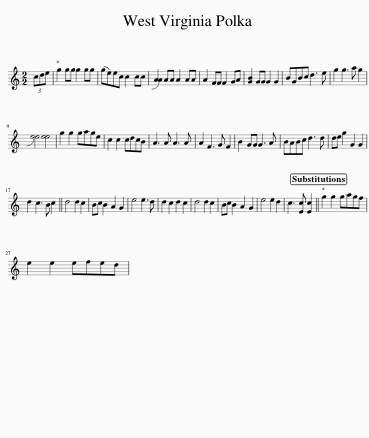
X:1
L:1/8
M:2/2
I:linebreak $
K:C
V:1 treble
V:1
 (3cde | g2 gg g2 gg | (ge)ec c2 cc | !slide![AA]2 AA A2 AA | A2 FF F2 GA | %5
 [GB]2 GG G2 G2 | BGBc d3 e | g2 g3 a g2 |$ !slide![ee]4 [ee]4 | g2 g2 gage | %10
 c2 c2 cdcB | A3 A A3 A | A2 F3 G F2 | B2 GG G3 A | BABc d3 d | %15
 de g2 G2 G2 |$ d2 c3 B c2 || d4 d2 c2 | Bc B2 A2 G2 | e4 e3 d | %20
 d2 c2 d2 c2 | d4 d2 c2 | Bc B2 A2 G2 | e4 e2 d2 | c3 [Ec] [Ec]2 || %25
 g2 g2 gagf |$ e2 e2 efed | %27
